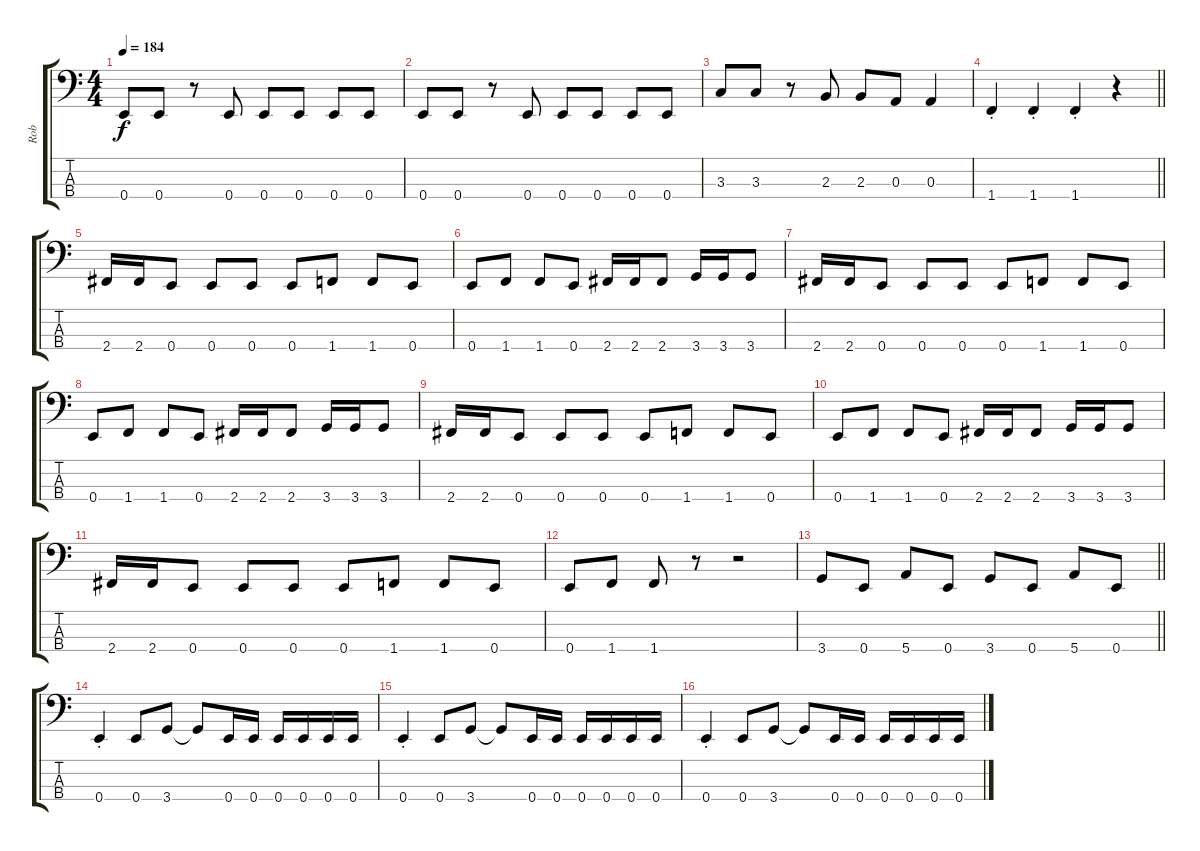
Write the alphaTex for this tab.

\track ("Rob" "Rob") {instrument electricbassfinger}
\staff {score tabs}
\tuning (G2 D2 A1 E1) {hide}
\ts (4 4)
\tempo 184
\clef f4
\ks c
0.4.8{dy f} 0.4.8 r.8 0.4.8 0.4.8 0.4.8 0.4.8 0.4.8 |
0.4.8 0.4.8 r.8 0.4.8 0.4.8 0.4.8 0.4.8 0.4.8 |
3.3.8 3.3.8 r.8 2.3.8 2.3.8 0.3.8 0.3.4 |
\barLineRight lightlight
1.4{st}.4 1.4{st}.4 1.4{st}.4 r.4 |
2.4.16 2.4.16 0.4.8 0.4.8 0.4.8 0.4.8 1.4.8 1.4.8 0.4.8 |
0.4.8 1.4.8 1.4.8 0.4.8 2.4.16 2.4.16 2.4.8 3.4.16 3.4.16 3.4.8 |
2.4.16 2.4.16 0.4.8 0.4.8 0.4.8 0.4.8 1.4.8 1.4.8 0.4.8 |
0.4.8 1.4.8 1.4.8 0.4.8 2.4.16 2.4.16 2.4.8 3.4.16 3.4.16 3.4.8 |
2.4.16 2.4.16 0.4.8 0.4.8 0.4.8 0.4.8 1.4.8 1.4.8 0.4.8 |
0.4.8 1.4.8 1.4.8 0.4.8 2.4.16 2.4.16 2.4.8 3.4.16 3.4.16 3.4.8 |
2.4.16 2.4.16 0.4.8 0.4.8 0.4.8 0.4.8 1.4.8 1.4.8 0.4.8 |
0.4.8 1.4.8 1.4.8 r.8 r.2 |
\barLineRight lightlight
3.4.8 0.4.8 5.4.8 0.4.8 3.4.8 0.4.8 5.4.8 0.4.8 |
0.4{st}.4 0.4.8 3.4.8 3.4{t}.8 0.4.16 0.4.16 0.4.16 0.4.16 0.4.16 0.4.16 |
0.4{st}.4 0.4.8 3.4.8 3.4{t}.8 0.4.16 0.4.16 0.4.16 0.4.16 0.4.16 0.4.16 |
0.4{st}.4 0.4.8 3.4.8 3.4{t}.8 0.4.16 0.4.16 0.4.16 0.4.16 0.4.16 0.4.16
